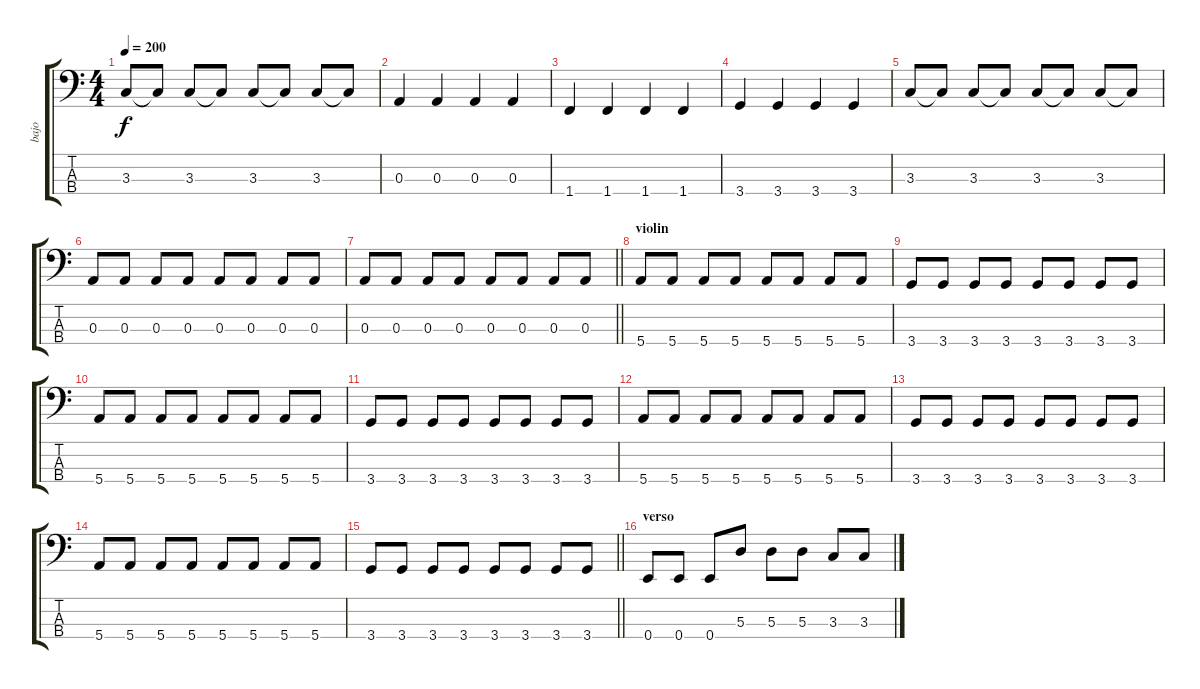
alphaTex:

\track ("bajo" "bajo") {instrument electricbassfinger}
\staff {score tabs}
\tuning (G2 D2 A1 E1) {hide}
\ts (4 4)
\tempo 200
\clef f4
\ks c
3.3.8{dy f} 3.3{t}.8 3.3.8 3.3{t}.8 3.3.8 3.3{t}.8 3.3.8 3.3{t}.8 |
0.3.4 0.3.4 0.3.4 0.3.4 |
1.4.4 1.4.4 1.4.4 1.4.4 |
3.4.4 3.4.4 3.4.4 3.4.4 |
3.3.8 3.3{t}.8 3.3.8 3.3{t}.8 3.3.8 3.3{t}.8 3.3.8 3.3{t}.8 |
0.3.8 0.3.8 0.3.8 0.3.8 0.3.8 0.3.8 0.3.8 0.3.8 |
\barLineRight lightlight
0.3.8 0.3.8 0.3.8 0.3.8 0.3.8 0.3.8 0.3.8 0.3.8 |
\section ("" "violin")
5.4.8 5.4.8 5.4.8 5.4.8 5.4.8 5.4.8 5.4.8 5.4.8 |
3.4.8 3.4.8 3.4.8 3.4.8 3.4.8 3.4.8 3.4.8 3.4.8 |
5.4.8 5.4.8 5.4.8 5.4.8 5.4.8 5.4.8 5.4.8 5.4.8 |
3.4.8 3.4.8 3.4.8 3.4.8 3.4.8 3.4.8 3.4.8 3.4.8 |
5.4.8 5.4.8 5.4.8 5.4.8 5.4.8 5.4.8 5.4.8 5.4.8 |
3.4.8 3.4.8 3.4.8 3.4.8 3.4.8 3.4.8 3.4.8 3.4.8 |
5.4.8 5.4.8 5.4.8 5.4.8 5.4.8 5.4.8 5.4.8 5.4.8 |
\barLineRight lightlight
3.4.8 3.4.8 3.4.8 3.4.8 3.4.8 3.4.8 3.4.8 3.4.8 |
\section ("" "verso")
0.4.8 0.4.8 0.4.8 5.3.8 5.3.8 5.3.8 3.3.8 3.3.8
